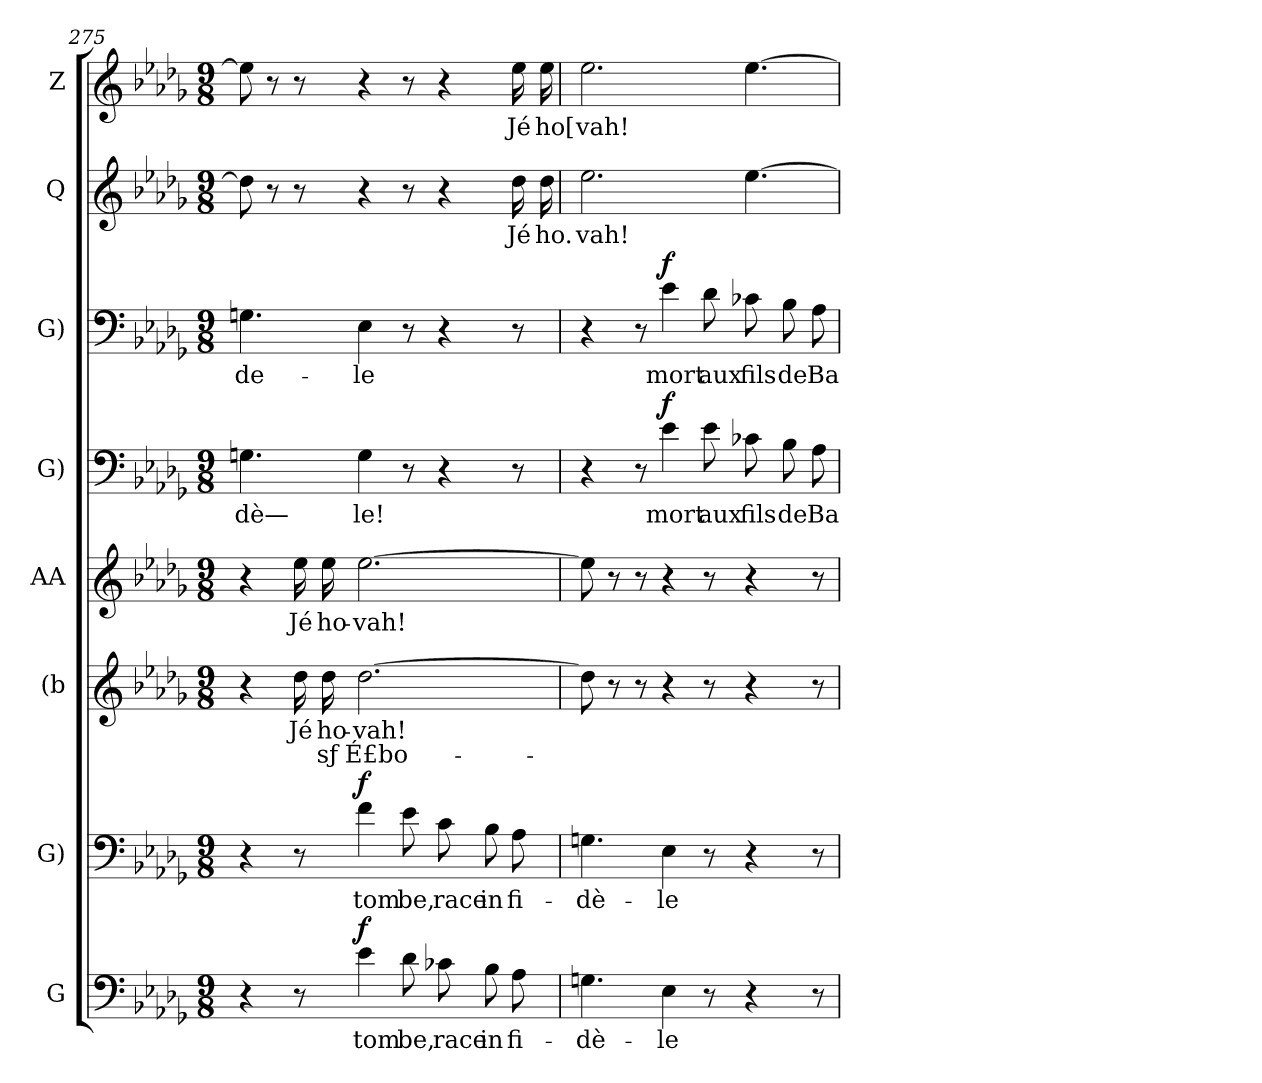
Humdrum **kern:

**kern	**text	**dynam	**kern	**text	**dynam	**kern	**text	**text	**kern	**text	**kern	**text	**dynam	**kern	**text	**dynam	**kern	**text	**kern	**text
*part8	*part8	*part8	*part7	*part7	*part7	*part6	*part6	*part6	*part5	*part5	*part4	*part4	*part4	*part3	*part3	*part3	*part2	*part2	*part1	*part1
*staff8	*staff8	*staff8	*staff7	*staff7	*staff7	*staff6	*staff6	*staff6	*staff5	*staff5	*staff4	*staff4	*staff4	*staff3	*staff3	*staff3	*staff2	*staff2	*staff1	*staff1
*I"G	*	*	*I"G)	*	*	*I"(b	*	*	*I"AA	*	*I"G)	*	*	*I"G)	*	*	*I"Q	*	*I"Z	*
!!LO:LB:g=z
*clefF4	*	*	*clefF4	*	*	*clefG2	*	*	*clefG2	*	*clefF4	*	*	*clefF4	*	*	*clefG2	*	*clefG2	*
*k[b-e-a-d-g-]	*	*	*k[b-e-a-d-g-]	*	*	*k[b-e-a-d-g-]	*	*	*k[b-e-a-d-g-]	*	*k[b-e-a-d-g-]	*	*	*k[b-e-a-d-g-]	*	*	*k[b-e-a-d-g-]	*	*k[b-e-a-d-g-]	*
*M9/8	*	*	*M9/8	*	*	*M9/8	*	*	*M9/8	*	*M9/8	*	*	*M9/8	*	*	*M9/8	*	*M9/8	*
=275	=275	=275	=275	=275	=275	=275	=275	=275	=275	=275	=275	=275	=275	=275	=275	=275	=275	=275	=275	=275
4r	.	.	4r	.	.	4r	.	.	4r	.	4.Gni\	dè—	.	4.Gni\	de-	.	8dd-i\]	.	8ee-i\]	--
.	.	.	.	.	.	.	.	.	.	.	.	.	.	.	.	.	8r	.	8r	.
8r	.	.	8r	.	.	16dd-i\	Jé	.	16ee-i\	Jé	.	.	.	.	.	.	8r	.	8r	.
.	.	.	.	.	.	16dd-i\	ho-	sƒ	16ee-i\	ho-	.	.	.	.	.	.	.	.	.	.
!	!	!LO:DY:a	!	!	!LO:DY:a	!	!	!	!	!	!	!	!	!	!	!	!	!	!	!
4e-i\	tom	f	4fi\	tom	f	[2.dd-i\	vah!	É£bo-	[2.ee-i\	vah!	4Gi\	le!	.	4E-i\	le	.	4r	.	4r	.
8d-i\	be,	.	8e-i\	be,	.	.	.	.	.	.	8r	.	.	8r	.	.	8r	.	8r	.
8c-Xi\	race	.	8ci\	race	.	.	.	.	.	.	4r	.	.	4r	.	.	4r	.	4r	.
8B-i\	in	.	8B-i\	in	.	.	.	.	.	.	.	.	.	.	.	.	.	.	.	.
8A-i\	fi-	.	8A-i\	fi-	.	.	.	.	.	.	8r	.	.	8r	.	.	16dd-i\	Jé	16ee-i\	Jé
.	.	.	.	.	.	.	.	.	.	.	.	.	.	.	.	.	16dd-i\	ho.	16ee-i\	ho[
=276	=276	=276	=276	=276	=276	=276	=276	=276	=276	=276	=276	=276	=276	=276	=276	=276	=276	=276	=276	=276
4.Gni\	dè-	.	4.Gni\	dè-	.	8dd-i\]	.	.	8ee-i\]	.	4r	.	.	4r	.	.	2.ee-i\	vah!	2.ee-i\	vah!
.	.	.	.	.	.	8r	.	.	8r	.	.	.	.	.	.	.	.	.	.	.
.	.	.	.	.	.	8r	.	.	8r	.	8r	.	.	8r	.	.	.	.	.	.
!	!	!	!	!	!	!	!	!	!	!	!	!	!LO:DY:a	!	!	!LO:DY:a	!	!	!	!
4E-i\	le	.	4E-i\	le	.	4r	.	.	4r	.	4e-i\	mort	f	4e-i\	mort	f	.	.	.	.
8r	.	.	8r	.	.	8r	.	.	8r	.	8e-i\	aux	.	8d-i\	aux	.	.	.	.	.
4r	.	.	4r	.	.	4r	.	.	4r	.	8c-Xi\	fils	.	8c-Xi\	fils	.	[4.ee-i\	.	[4.ee-i\	.
.	.	.	.	.	.	.	.	.	.	.	8B-i\	de	.	8B-i\	de	.	.	.	.	.
8r	.	.	8r	.	.	8r	.	.	8r	.	8A-i\	Ba	.	8A-i\	Ba	.	.	.	.	.
=	=	=	=	=	=	=	=	=	=	=	=	=	=	=	=	=	=	=	=	=
*-	*-	*-	*-	*-	*-	*-	*-	*-	*-	*-	*-	*-	*-	*-	*-	*-	*-	*-	*-	*-
